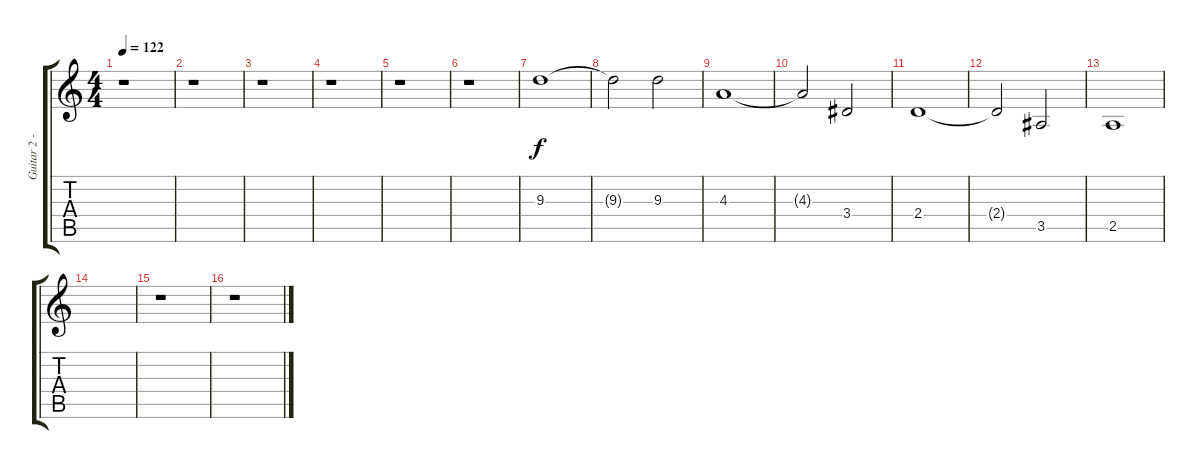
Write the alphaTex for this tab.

\track ("Guitar 2 - clean" "Guitar 2 -") {instrument electricguitarjazz}
\staff {score tabs}
\tuning (D4 A3 F3 C3 G2 D2) {hide}
\ts (4 4)
\tempo 122
\clef g2
\ks c
r.1{dy f} |
r.1 |
r.1 |
r.1 |
r.1 |
r.1 |
9.3.1 |
9.3{t}.2 9.3.2 |
4.3.1 |
4.3{t}.2 3.4.2 |
2.4.1 |
2.4{t}.2 3.5.2 |
2.5.1 |
|
r.1 |
r.1
